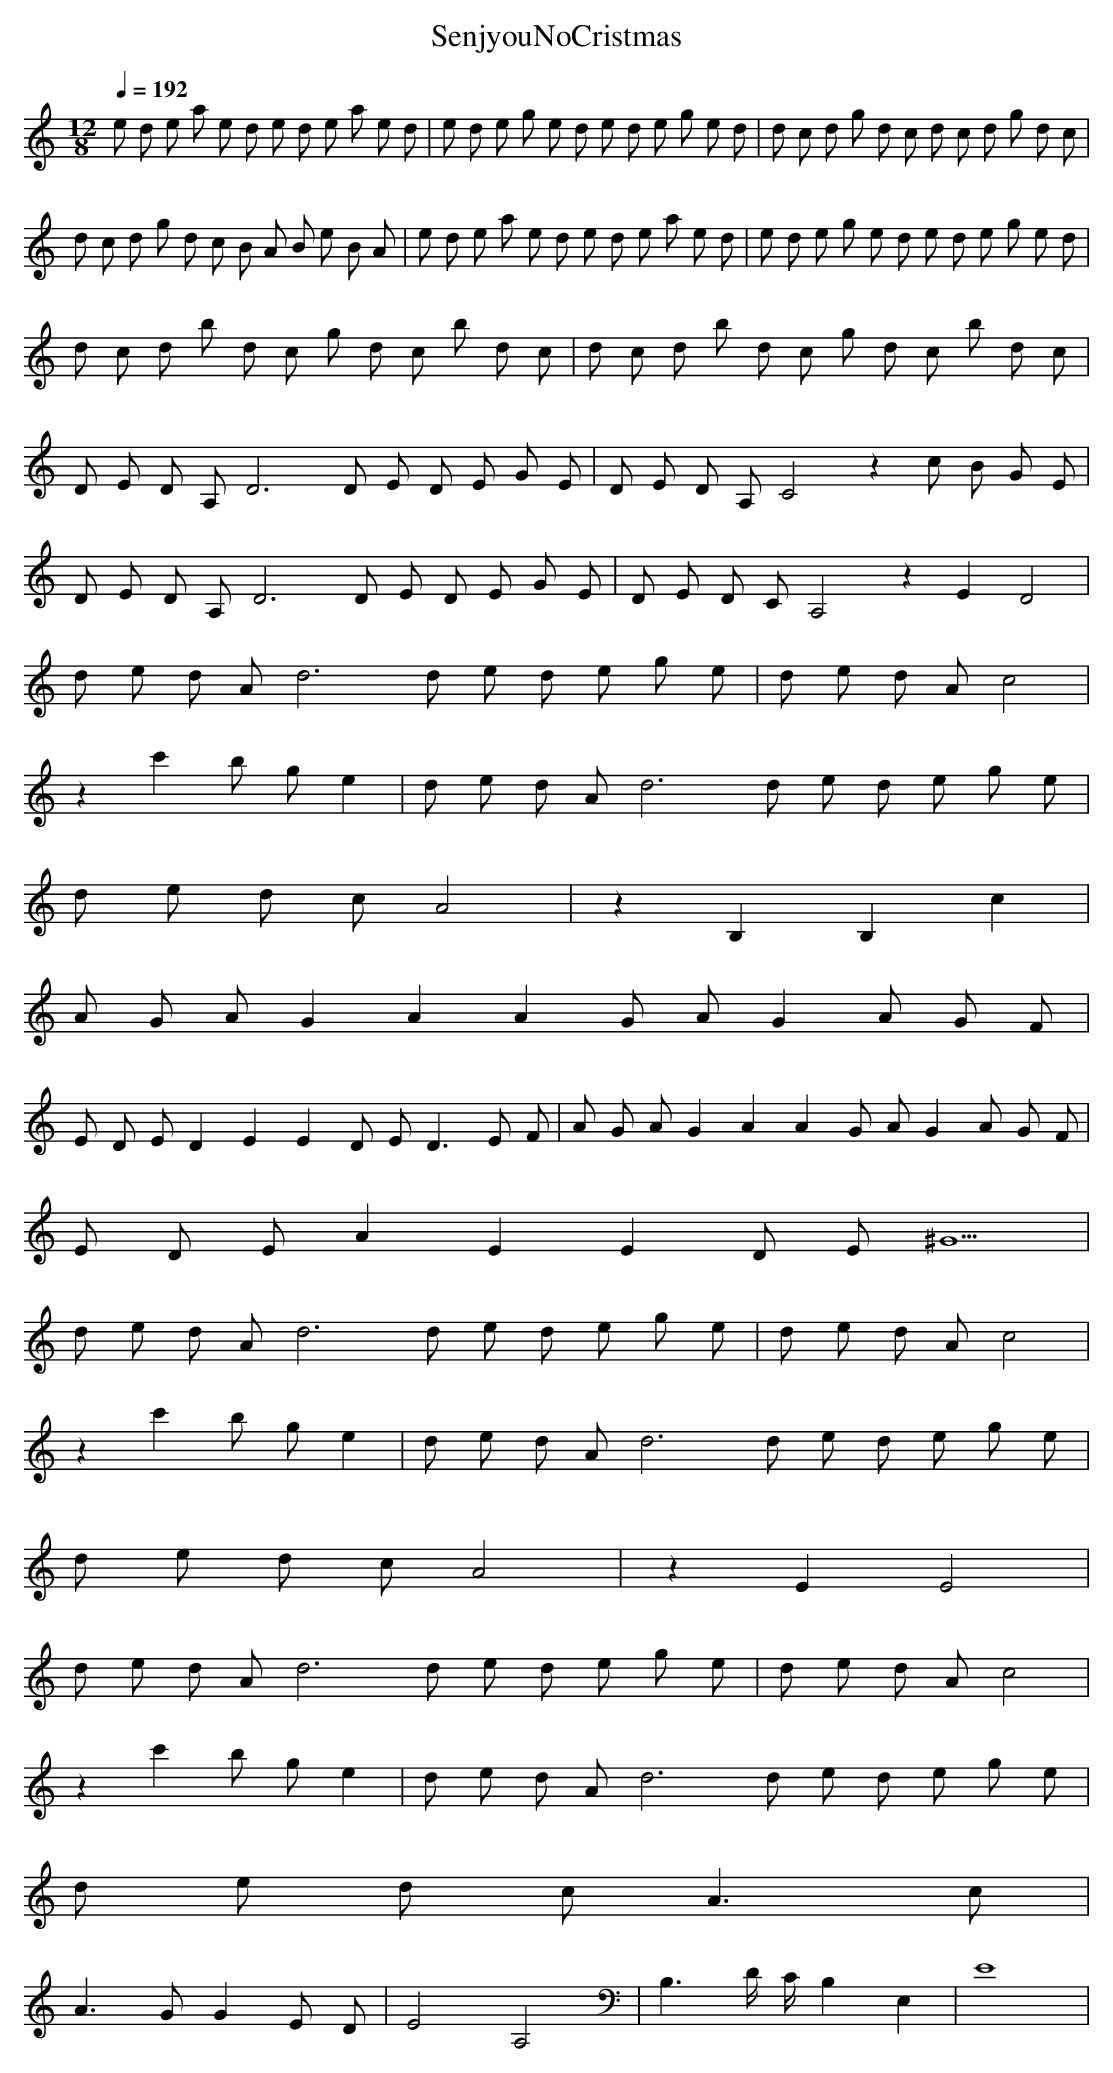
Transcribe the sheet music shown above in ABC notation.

X:1
T:SenjyouNoCristmas
Q:1/4=192
M:12/8
L:1/8
K:C
e d e a e d e d e a e d |e d e g e d e d e g e d |d c d g d c d c d g d c |
d c d g d c B A B e B A |e d e a e d e d e a e d |e d e g e d e d e g e d |
d c d b d c g d c b d c |d c d b d c g d c b d c |
D E D A, D6 D E D E G E |D E D A, C4 z2 c B G E |
D E D A, D6 D E D E G E |D E D C A,4 z2 E2 D4 |
d e d A d6 d e d e g e |d e d A c4 |
z2 c'2 b g e2 |d e d A d6 d e d e g e |
d e d c A4 |z2 B,2 B,2 c2 |
A G A G2 A2 A2 G A G2 A G F |
E D E D2 E2 E2 D E D3 E F |A G A G2 A2 A2 G A G2 A G F |
E D E A2 E2 E2 D E ^G5 |
d e d A d6 d e d e g e |d e d A c4 |
z2 c'2 b g e2 |d e d A d6 d e d e g e |
d e d c A4 |z2 E2 E4 |
d e d A d6 d e d e g e |d e d A c4 |
z2 c'2 b g e2 |d e d A d6 d e d e g e |
d e d c A3 c |
A3 G G2 E D |E4 A,4 |B,3 D/2 C/2 B,2 E,2 |E8 |
